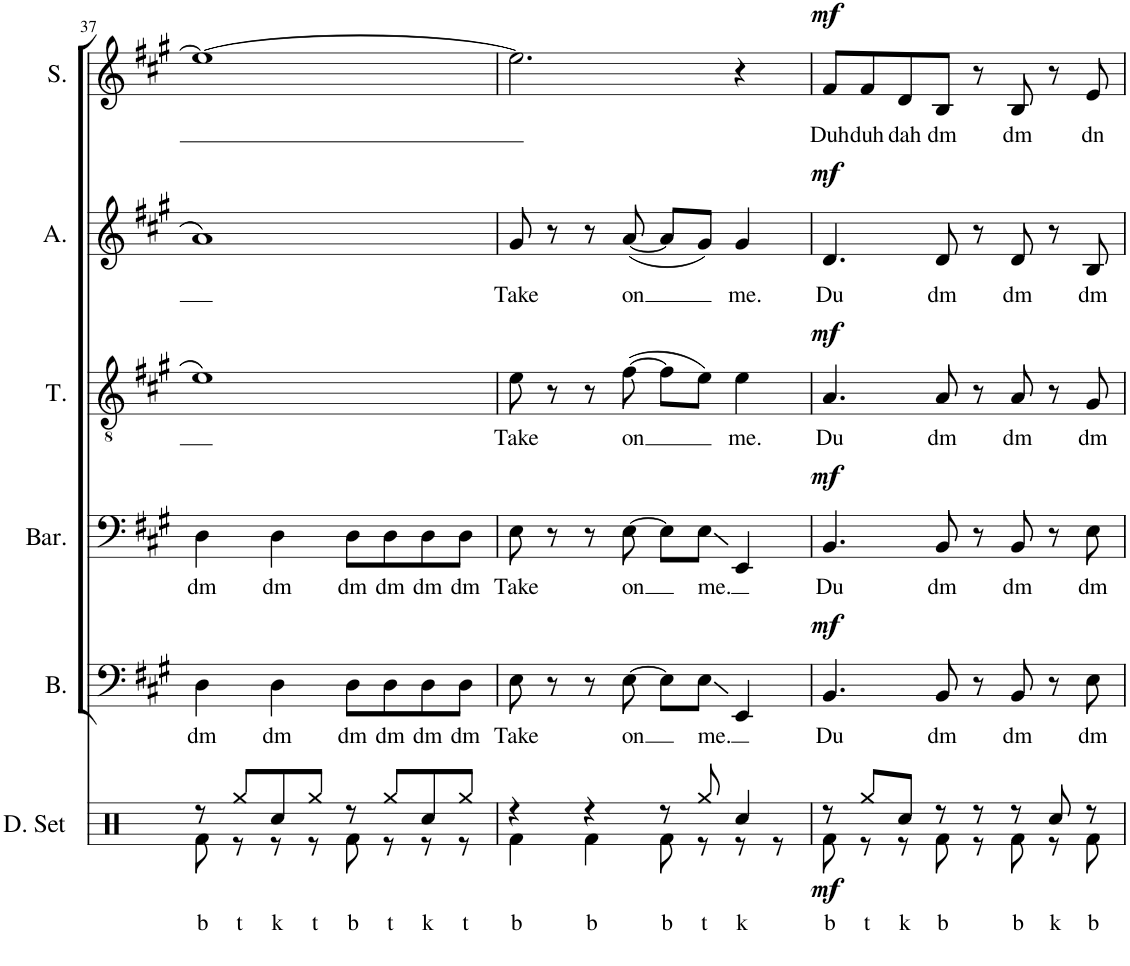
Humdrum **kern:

**kern	**text	**dynam	**kern	**text	**dynam	**kern	**text	**dynam	**kern	**text	**dynam	**kern	**text	**dynam	**kern	**text	**dynam
*part6	*part6	*part6	*part5	*part5	*part5	*part4	*part4	*part4	*part3	*part3	*part3	*part2	*part2	*part2	*part1	*part1	*part1
*staff6	*staff6	*staff6	*staff5	*staff5	*staff5	*staff4	*staff4	*staff4	*staff3	*staff3	*staff3	*staff2	*staff2	*staff2	*staff1	*staff1	*staff1
*I"Drumset	*	*	*I"Bass	*	*	*I"Baritone	*	*	*I"Tenor	*	*	*I"Alto	*	*	*I"Soprano	*	*
*I'D. Set	*	*	*I'B.	*	*	*I'Bar.	*	*	*I'T.	*	*	*I'A.	*	*	*I'S.	*	*
!!LO:PB:g=z
*clefX	*	*	*clefF4	*	*	*clefF4	*	*	*clefGv2	*	*	*clefG2	*	*	*clefG2	*	*
*k[]	*	*	*k[f#c#g#]	*	*	*k[f#c#g#]	*	*	*k[f#c#g#]	*	*	*k[f#c#g#]	*	*	*k[f#c#g#]	*	*
*M4/4	*	*	*M4/4	*	*	*M4/4	*	*	*M4/4	*	*	*M4/4	*	*	*M4/4	*	*
=37	=37	=37	=37	=37	=37	=37	=37	=37	=37	=37	=37	=37	=37	=37	=37	=37	=37
*^	*	*	*	*	*	*	*	*	*	*	*	*	*	*	*	*	*
!	!	!LO:LY:b	!	!	!LO:LY:b	!	!	!LO:LY:b	!	!	!	!	!	!	!	!	!	!
8r	8Rf\	b	.	4D\	dm	.	4D\	dm	.	1e	.	.	1a	.	.	1ee_	.	.
!	!	!LO:LY:b	!	!	!	!	!	!	!	!	!	!	!	!	!	!	!	!
8Rgg/L	8r	t	.	.	.	.	.	.	.	.	.	.	.	.	.	.	.	.
!	!	!LO:LY:b	!	!	!LO:LY:b	!	!	!LO:LY:b	!	!	!	!	!	!	!	!	!	!
8Rcc/	8r	k	.	4D\	dm	.	4D\	dm	.	.	.	.	.	.	.	.	.	.
!	!	!LO:LY:b	!	!	!	!	!	!	!	!	!	!	!	!	!	!	!	!
8Rgg/J	8r	t	.	.	.	.	.	.	.	.	.	.	.	.	.	.	.	.
!	!	!LO:LY:b	!	!	!LO:LY:b	!	!	!LO:LY:b	!	!	!	!	!	!	!	!	!	!
8r	8Rf\	b	.	8D\L	dm	.	8D\L	dm	.	.	.	.	.	.	.	.	.	.
!	!	!LO:LY:b	!	!	!LO:LY:b	!	!	!LO:LY:b	!	!	!	!	!	!	!	!	!	!
8Rgg/L	8r	t	.	8D\	dm	.	8D\	dm	.	.	.	.	.	.	.	.	.	.
!	!	!LO:LY:b	!	!	!LO:LY:b	!	!	!LO:LY:b	!	!	!	!	!	!	!	!	!	!
8Rcc/	8r	k	.	8D\	dm	.	8D\	dm	.	.	.	.	.	.	.	.	.	.
!	!	!LO:LY:b	!	!	!LO:LY:b	!	!	!LO:LY:b	!	!	!	!	!	!	!	!	!	!
8Rgg/J	8r	t	.	8D\J	dm	.	8D\J	dm	.	.	.	.	.	.	.	.	.	.
=38	=38	=38	=38	=38	=38	=38	=38	=38	=38	=38	=38	=38	=38	=38	=38	=38	=38	=38
!	!	!LO:LY:b	!	!	!LO:LY:b	!	!	!LO:LY:b	!	!	!LO:LY:b	!	!	!LO:LY:b	!	!	!	!
4r	4Rf\	b	.	8E\	Take	.	8E\	Take	.	8e\	Take	.	8g#/	Take	.	2.ee\]	.	.
.	.	.	.	8r	.	.	8r	.	.	8r	.	.	8r	.	.	.	.	.
!	!	!LO:LY:b	!	!	!	!	!	!	!	!	!	!	!	!	!	!	!	!
4r	4Rf\	b	.	8r	.	.	8r	.	.	8r	.	.	8r	.	.	.	.	.
!	!	!	!	!	!LO:LY:b	!	!	!LO:LY:b	!	!	!LO:LY:b	!	!	!LO:LY:b	!	!	!	!
.	.	.	.	[8E\	on	.	[8E\	on	.	([8f#\	on	.	([8a/	on	.	.	.	.
!	!	!LO:LY:b	!	!	!	!	!	!	!	!	!	!	!	!	!	!	!	!
8r	8Rf\	b	.	8E\L]	.	.	8E\L]	.	.	8f#\L]	.	.	8a/L]	.	.	.	.	.
!	!	!LO:LY:b	!	!	!LO:LY:b	!	!	!LO:LY:b	!	!	!	!	!	!	!	!	!	!
8Rgg/	8r	t	.	8E\J	me.	.	8E\J	me.	.	8e\J)	.	.	8g#/J)	.	.	.	.	.
!	!	!LO:LY:b	!	!	!	!	!	!	!	!	!LO:LY:b	!	!	!LO:LY:b	!	!	!	!
4Rcc/	8r	k	.	4EE/	.	.	4EE/	.	.	4e\	me.	.	4g#/	me.	.	4r	.	.
.	8r	.	.	.	.	.	.	.	.	.	.	.	.	.	.	.	.	.
=39	=39	=39	=39	=39	=39	=39	=39	=39	=39	=39	=39	=39	=39	=39	=39	=39	=39	=39
!	!	!LO:LY:b	!LO:DY:b	!	!LO:LY:b	!LO:DY:a	!	!LO:LY:b	!LO:DY:a	!	!LO:LY:b	!LO:DY:a	!	!LO:LY:b	!LO:DY:a	!	!LO:LY:b	!LO:DY:a
8r	8Rf\	b	mf	4.BB/	Du	mf	4.BB/	Du	mf	4.A/	Du	mf	4.d/	Du	mf	8f#/L	Duh	mf
!	!	!LO:LY:b	!	!	!	!	!	!	!	!	!	!	!	!	!	!	!LO:LY:b	!
8Rgg/L	8r	t	.	.	.	.	.	.	.	.	.	.	.	.	.	8f#/	duh	.
!	!	!LO:LY:b	!	!	!	!	!	!	!	!	!	!	!	!	!	!	!LO:LY:b	!
8Rcc/J	8r	k	.	.	.	.	.	.	.	.	.	.	.	.	.	8d/	dah	.
!	!	!LO:LY:b	!	!	!LO:LY:b	!	!	!LO:LY:b	!	!	!LO:LY:b	!	!	!LO:LY:b	!	!	!LO:LY:b	!
8r	8Rf\	b	.	8BB/	dm	.	8BB/	dm	.	8A/	dm	.	8d/	dm	.	8B/J	dm	.
8r	8r	.	.	8r	.	.	8r	.	.	8r	.	.	8r	.	.	8r	.	.
!	!	!LO:LY:b	!	!	!LO:LY:b	!	!	!LO:LY:b	!	!	!LO:LY:b	!	!	!LO:LY:b	!	!	!LO:LY:b	!
8r	8Rf\	b	.	8BB/	dm	.	8BB/	dm	.	8A/	dm	.	8d/	dm	.	8B/	dm	.
!	!	!LO:LY:b	!	!	!	!	!	!	!	!	!	!	!	!	!	!	!	!
8Rcc/	8r	k	.	8r	.	.	8r	.	.	8r	.	.	8r	.	.	8r	.	.
!	!	!LO:LY:b	!	!	!LO:LY:b	!	!	!LO:LY:b	!	!	!LO:LY:b	!	!	!LO:LY:b	!	!	!LO:LY:b	!
8r	8Rf\	b	.	8E\	dm	.	8E\	dm	.	8G#/	dm	.	8B/	dm	.	8e/	dn	.
*v	*v	*	*	*	*	*	*	*	*	*	*	*	*	*	*	*	*	*
=	=	=	=	=	=	=	=	=	=	=	=	=	=	=	=	=	=
*-	*-	*-	*-	*-	*-	*-	*-	*-	*-	*-	*-	*-	*-	*-	*-	*-	*-
